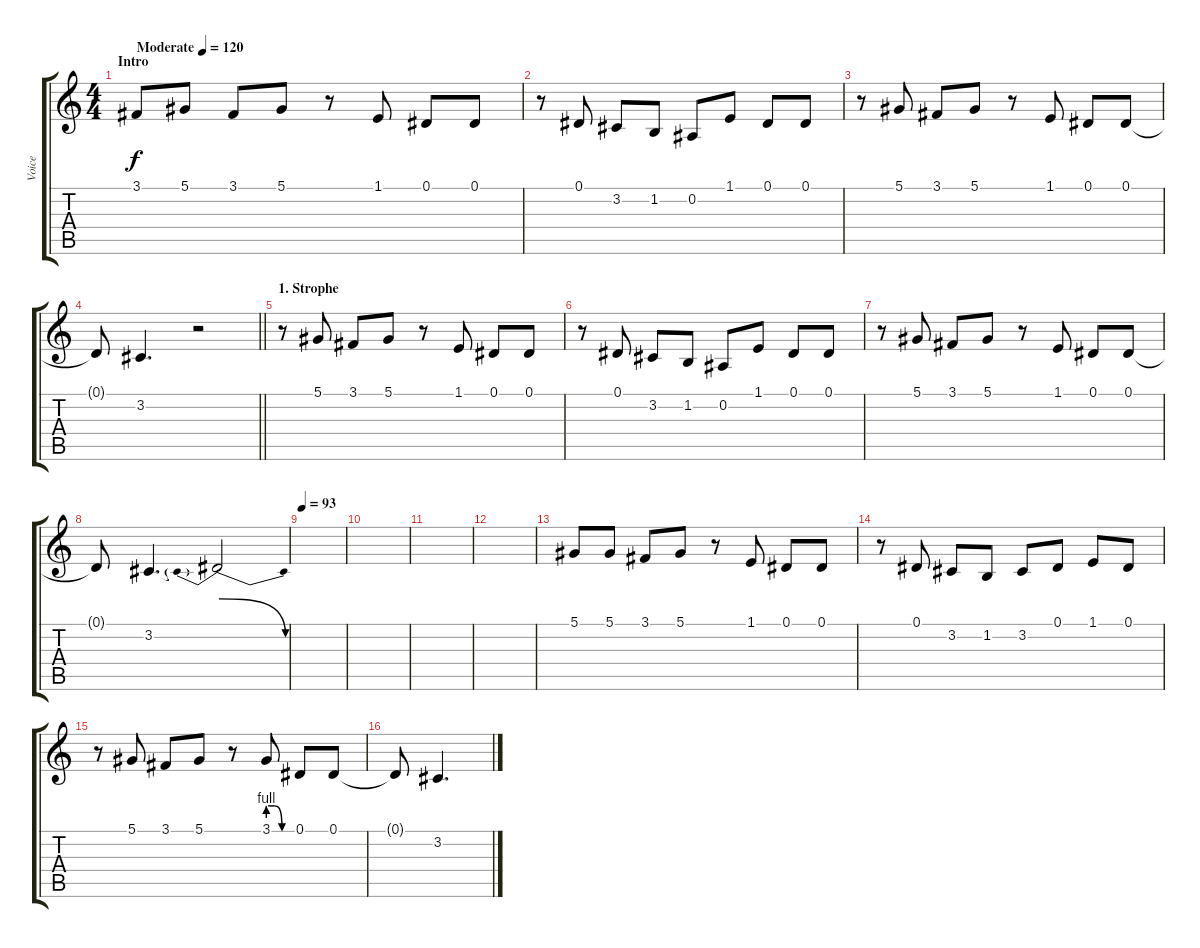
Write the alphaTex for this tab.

\track ("Voice" "Voice") {instrument lead1square}
\staff {score tabs}
\tuning (Eb4 Bb3 Gb3 Db3 Ab2 Eb2) {hide}
\ts (4 4)
\section ("" "Intro")
\tempo (120 "Moderate")
\tempo 89
\tempo (120 "Moderate")
\clef g2
\ks c
3.1.8{dy f instrument lead1square} 5.1.8 3.1.8 5.1.8 r.8 1.1.8 0.1.8 0.1.8 |
r.8 0.1.8 3.2.8 1.2.8 0.2.8 1.1.8 0.1.8 0.1.8 |
r.8 5.1.8 3.1.8 5.1.8 r.8 1.1.8 0.1.8 0.1.8 |
\barLineRight lightlight
0.1{t}.8 3.2.4{d} r.2 |
\section ("" "1. Strophe")
r.8 5.1.8 3.1.8 5.1.8 r.8 1.1.8 0.1.8 0.1.8 |
r.8 0.1.8 3.2.8 1.2.8 0.2.8 1.1.8 0.1.8 0.1.8 |
r.8 5.1.8 3.1.8 5.1.8 r.8 1.1.8 0.1.8 0.1.8 |
0.1{t}.8 3.2.4{d} 3.2{be (prebendrelease 0 4 60 0) t}.2 |
\tempo 95
\tempo 93
|
|
|
|
5.1.8 5.1.8 3.1.8 5.1.8 r.8 1.1.8 0.1.8 0.1.8 |
r.8 0.1.8 3.2.8 1.2.8 3.2.8 0.1.8 1.1.8 0.1.8 |
r.8 5.1.8 3.1.8 5.1.8 r.8 3.1{be (custom 0 4 15 4 35 0 60 0)}.8 0.1.8 0.1.8 |
0.1{t}.8 3.2.4{d}
